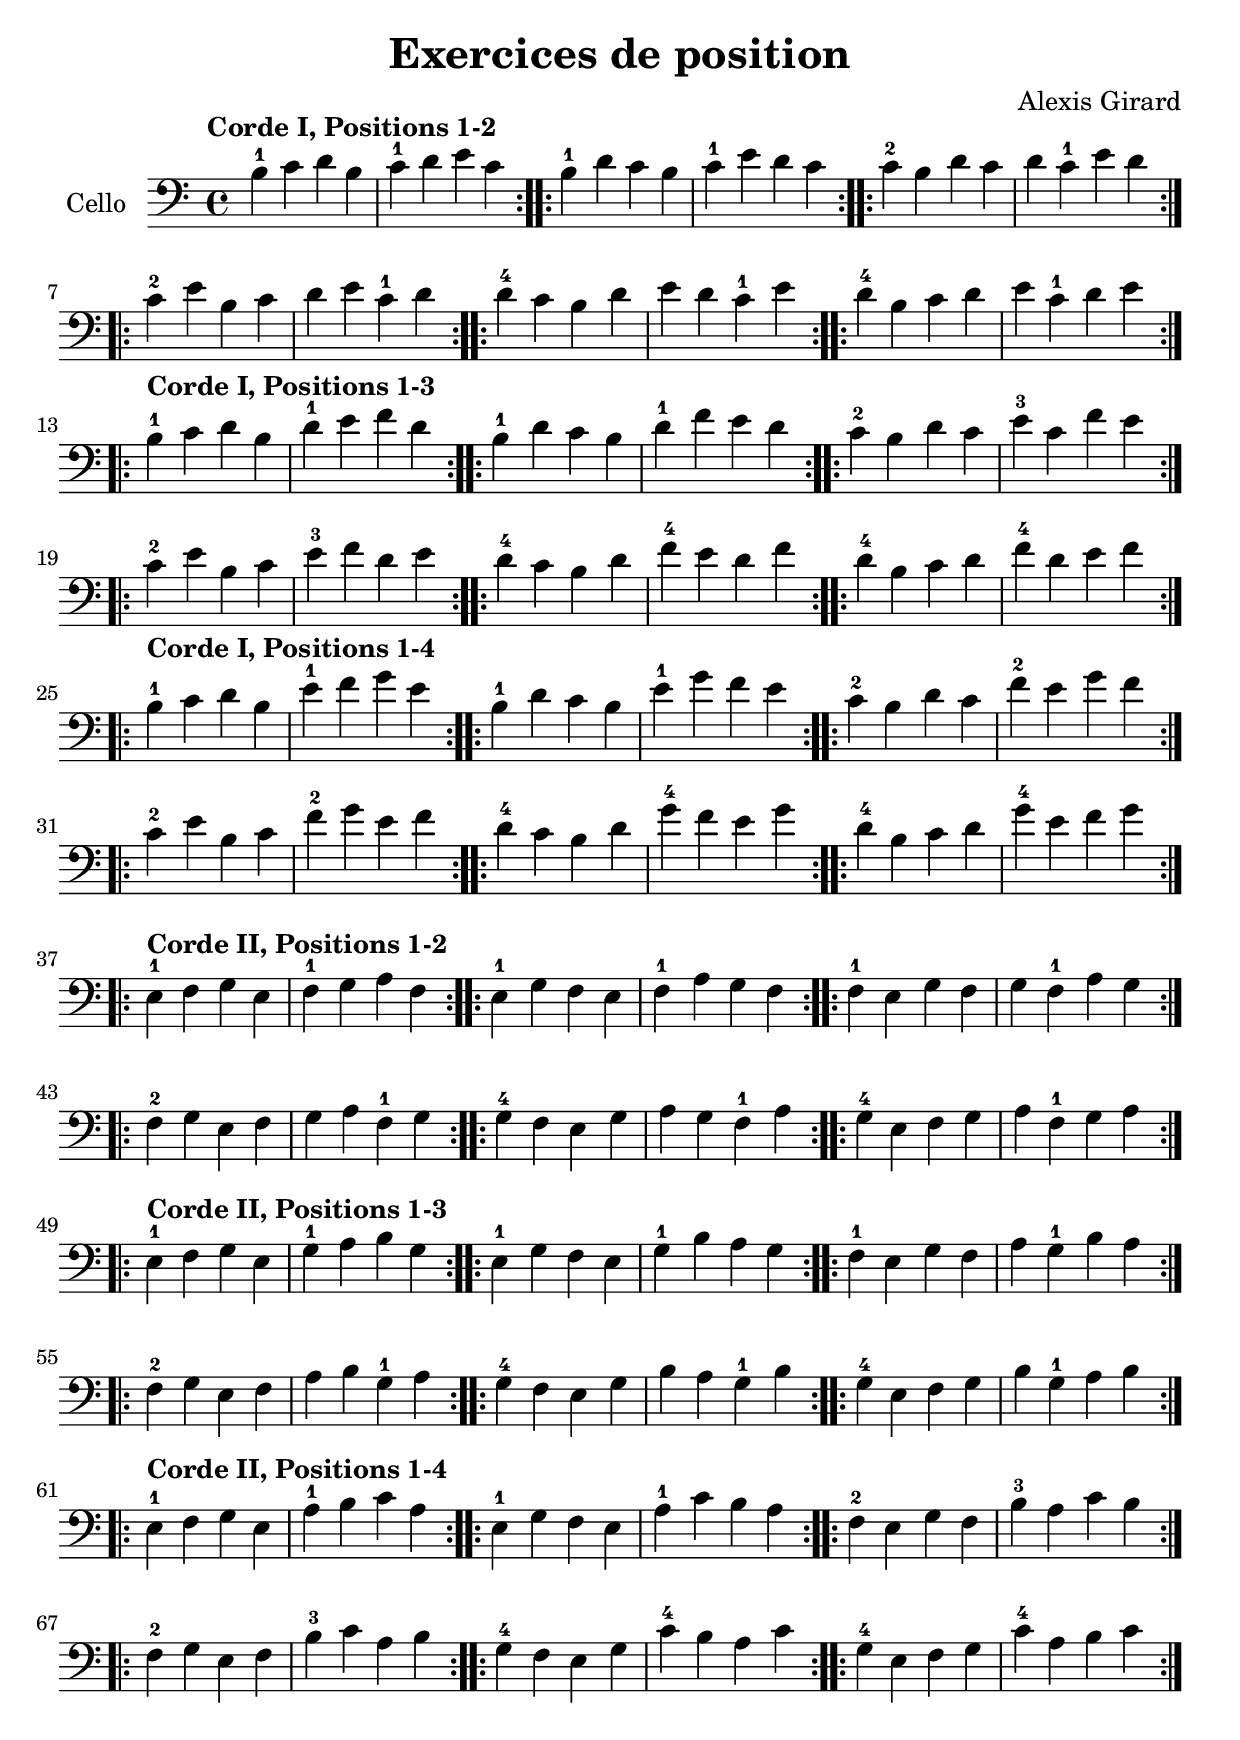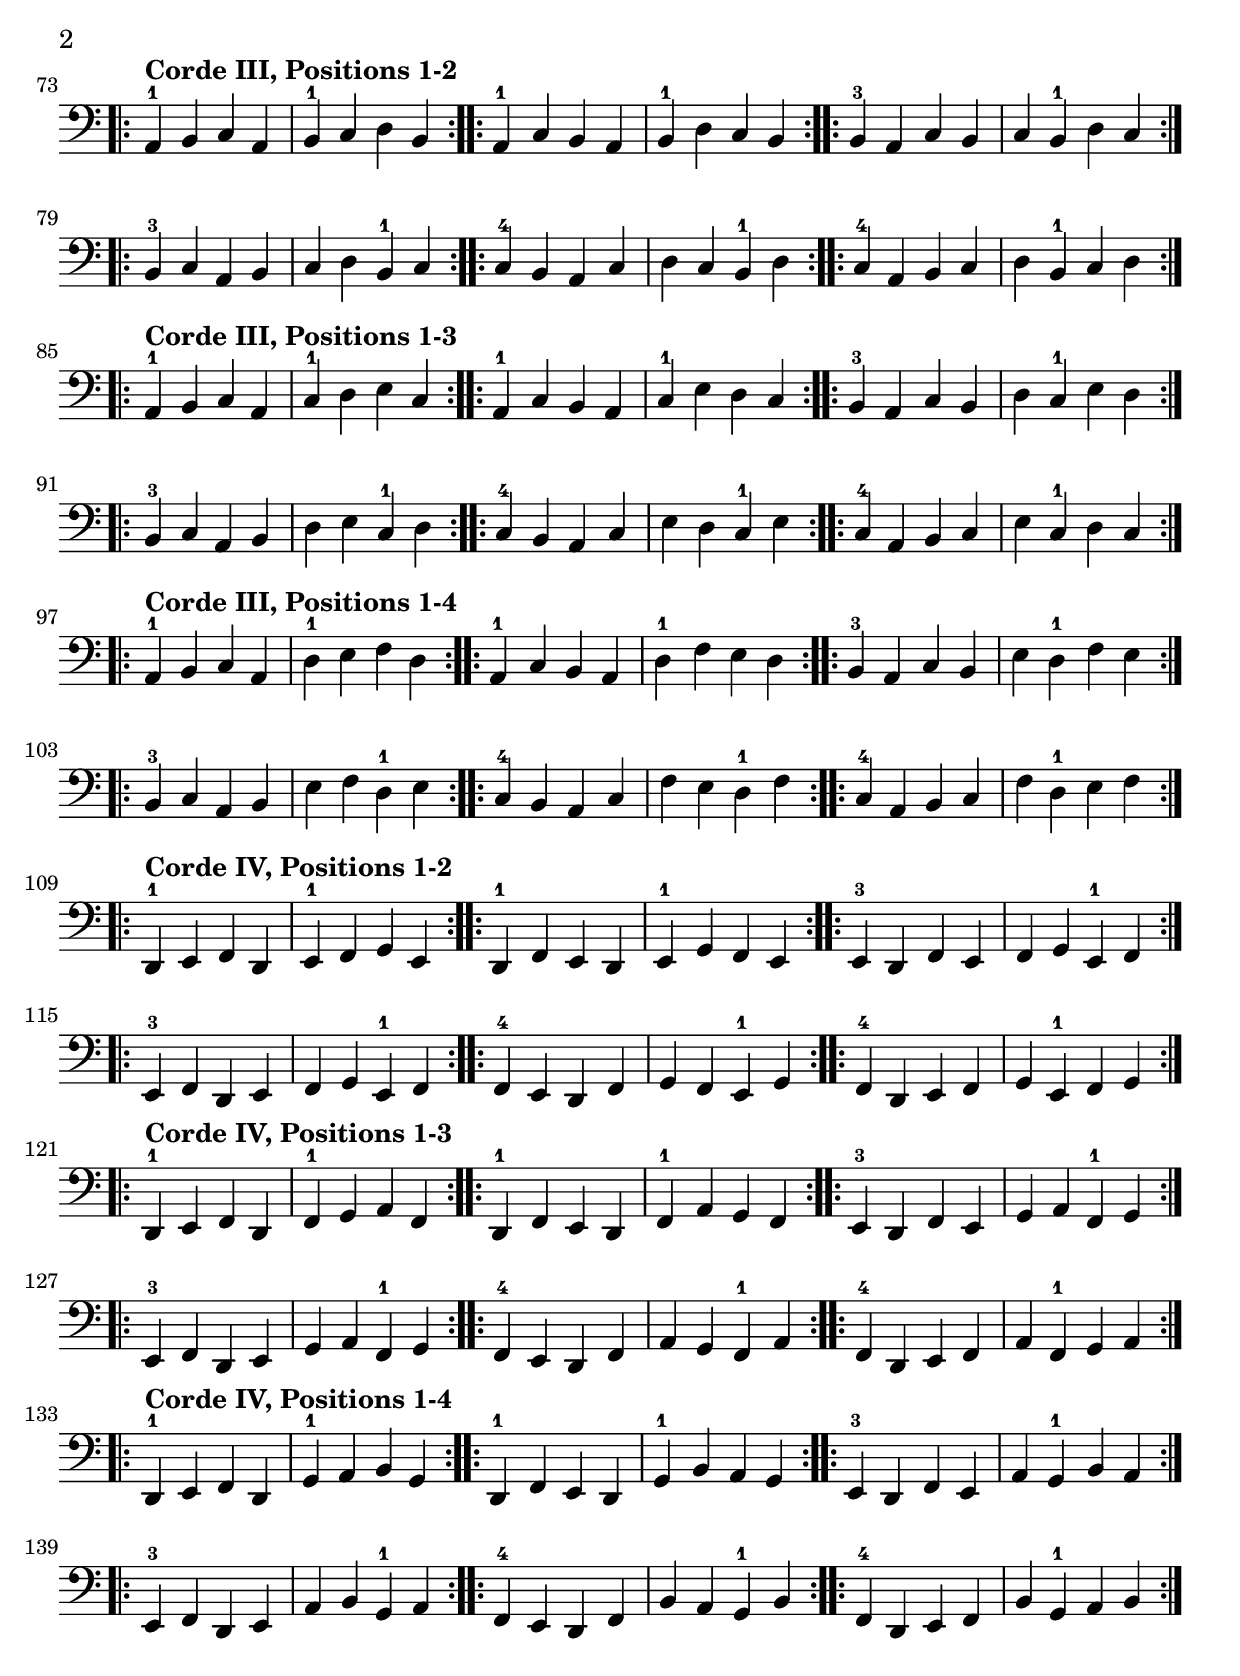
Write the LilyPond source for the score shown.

#(set-global-staff-size 23)

\version "2.18.2"
\header {
  title = "Exercices de position"
  composer = "Alexis Girard"
}

\language "italiano"

\score {
  \new Staff
   \with {instrumentName = #"Cello "}
   {
   \override Hairpin.to-barline = ##f
   \time 4/4
   \key do \major
   \clef bass
   \tempo "Corde I, Positions 1-2"

   % Ligne 1

   \repeat volta 2 { si4-1 do'4 re'4 si4  | do'4-1 re'4   mi'4 do'4 }
   \repeat volta 2 { si4-1 re'4 do'4 si4  | do'4-1 mi'4   re'4 do'4 }
   \repeat volta 2 { do'4-2 si4 re'4 do'4 | re'4   do'4-1 mi'4 re'4 }

   % Ligne 2

   \repeat volta 2 { do'4-2 mi'4 si4  do'4 | re'4 mi'4   do'4-1 re'4 }
   \repeat volta 2 { re'4-4 do'4 si4  re'4 | mi'4 re'4   do'4-1 mi'4 }
   \repeat volta 2 { re'4-4 si4  do'4 re'4 | mi'4 do'4-1 re'4   mi'4 }

   \break

   \tempo "Corde I, Positions 1-3"

   % Ligne 1

   \repeat volta 2 { si4-1 do'4 re'4 si4  | re'4-1 mi'4 fa'4 re'4 }
   \repeat volta 2 { si4-1 re'4 do'4 si4  | re'4-1 fa'4 mi'4 re'4 }
   \repeat volta 2 { do'4-2 si4 re'4 do'4 | mi'4-3 do'4 fa'4 mi'4 }

   % Ligne 2

   \repeat volta 2 { do'4-2 mi'4 si4  do'4 | mi'4-3 fa'4 re'4 mi'4 }
   \repeat volta 2 { re'4-4 do'4 si4  re'4 | fa'4-4 mi'4 re'4 fa'4 }
   \repeat volta 2 { re'4-4 si4  do'4 re'4 | fa'4-4 re'4 mi'4 fa'4 }

   \break

   \tempo "Corde I, Positions 1-4"

   % Ligne 1

   \repeat volta 2 { si4-1  do'4 re'4 si4 | mi'4-1 fa'4 sol'4 mi'4 }
   \repeat volta 2 { si4-1  re'4 do'4 si4 | mi'4-1 sol'4 fa'4 mi'4 }
   \repeat volta 2 { do'4-2 si4 re'4 do'4 | fa'4-2 mi'4 sol'4 fa'4 }

   % Ligne 2

   \repeat volta 2 { do'4-2 mi'4 si4  do'4 | fa'4-2  sol'4 mi'4 fa'4  }
   \repeat volta 2 { re'4-4 do'4 si4  re'4 | sol'4-4 fa'4  mi'4 sol'4 }
   \repeat volta 2 { re'4-4 si4  do'4 re'4 | sol'4-4 mi'4  fa'4 sol'4 }

   \break

   \tempo "Corde II, Positions 1-2"

   % Ligne 1

   \repeat volta 2 { mi4-1 fa4 sol4 mi4 | fa4-1 sol4  la4  fa4  }
   \repeat volta 2 { mi4-1 sol4 fa4 mi4 | fa4-1 la4   sol4 fa4  }
   \repeat volta 2 { fa4-1 mi4 sol4 fa4 | sol4  fa4-1 la4  sol4 }

   % Ligne 2

   \repeat volta 2 { fa4-2  sol4 mi4 fa4 | sol4 la4   fa4-1 sol4 }
   \repeat volta 2 { sol4-4 fa4 mi4 sol4 | la4  sol4  fa4-1 la4  }
   \repeat volta 2 { sol4-4 mi4 fa4 sol4 | la4  fa4-1 sol4  la4  }

   \break

   \tempo "Corde II, Positions 1-3"

   % Ligne 1

   \repeat volta 2 { mi4-1 fa4 sol4 mi4 | sol4-1 la4 si4 sol4 }
   \repeat volta 2 { mi4-1 sol4 fa4 mi4 | sol4-1 si4 la4 sol4 }
   \repeat volta 2 { fa4-1 mi4 sol4 fa4 | la4 sol4-1 si4 la4  }

   % Ligne 2

   \repeat volta 2 { fa4-2 sol4 mi4 fa4  | la4 si4 sol4-1 la4 }
   \repeat volta 2 { sol4-4 fa4 mi4 sol4 | si4 la4 sol4-1 si4 }
   \repeat volta 2 { sol4-4 mi4 fa4 sol4 | si4 sol4-1 la4 si4 }

   \tempo "Corde II, Positions 1-4"

   % Ligne 1

   \repeat volta 2 { mi4-1 fa4 sol4 mi4 | la4-1 si4 do'4 la4 }
   \repeat volta 2 { mi4-1 sol4 fa4 mi4 | la4-1 do'4 si4 la4 }
   \repeat volta 2 { fa4-2 mi4 sol4 fa4 | si4-3 la4 do'4 si4 }

   % Ligne 2

   \repeat volta 2 { fa4-2  sol4 mi4 fa4  | si4-3 do'4 la4 si4  }
   \repeat volta 2 { sol4-4 fa4  mi4 sol4 | do'4-4 si4 la4 do'4 }
   \repeat volta 2 { sol4-4 mi4  fa4 sol4 | do'4-4 la4 si4 do'4 }

   \break

   \tempo "Corde III, Positions 1-2"

   % Ligne 1

   \repeat volta 2 { la,4-1 si,4 do4 la,4 | si,4-1 do4 re4 si,4 }
   \repeat volta 2 { la,4-1 do4 si,4 la,4 | si,4-1 re4 do4 si,4 }
   \repeat volta 2 { si,4-3 la,4 do4 si,4 | do4 si,4-1 re4 do4  }

   % Ligne 2

   \repeat volta 2 { si,4-3 do4 la,4 si,4 | do4 re4 si,4-1 do4 }
   \repeat volta 2 { do4-4  si,4 la,4 do4 | re4 do4 si,4-1 re4 }
   \repeat volta 2 { do4-4  la,4 si,4 do4 | re4 si,4-1 do4 re4 }

   \break

   \tempo "Corde III, Positions 1-3"

   % Ligne 1

   \repeat volta 2 {la,4-1 si,4 do4 la,4 | do4-1 re4 mi4 do4 }
   \repeat volta 2 {la,4-1 do4 si,4 la,4 | do4-1 mi4 re4 do4 }
   \repeat volta 2 {si,4-3 la,4 do4 si,4 | re4 do4-1 mi4 re4 }

   % Ligne 2

   \repeat volta 2 { si,4-3 do4  la,4 si,4 | re4 mi4 do4-1 re4 }
   \repeat volta 2 { do4-4  si,4 la,4 do4  | mi4 re4 do4-1 mi4 }
   \repeat volta 2 { do4-4  la,4 si,4 do4  | mi4 do4-1 re4 do4 }

   \break

   \tempo "Corde III, Positions 1-4"

   % Ligne 1

   \repeat volta 2 { la,4-1 si,4 do4  la,4 | re4-1 mi4 fa4 re4 }
   \repeat volta 2 { la,4-1 do4  si,4 la,4 | re4-1 fa4 mi4 re4 }
   \repeat volta 2 { si,4-3 la,4 do4  si,4 | mi4 re4-1 fa4 mi4 }

   % Ligne 2

   \repeat volta 2 { si,4-3 do4  la,4 si,4 | mi4 fa4  re4-1 mi4 }
   \repeat volta 2 { do4-4  si,4 la,4 do4  | fa4 mi4  re4-1 fa4 }
   \repeat volta 2 { do4-4  la,4 si,4 do4  | fa4 re4-1 mi4  fa4 }

   \break

   \tempo "Corde IV, Positions 1-2"

   % Ligne 1

   \repeat volta 2 { re,4-1 mi,4 fa,4 re,4 | mi,4-1 fa,4 sol,4 mi,4 }
   \repeat volta 2 { re,4-1 fa,4 mi,4 re,4 | mi,4-1 sol,4 fa,4 mi,4 }
   \repeat volta 2 { mi,4-3 re,4 fa,4 mi,4 | fa,4 sol,4 mi,4-1 fa,4 }

   % Ligne 2

   \repeat volta 2 { mi,4-3 fa,4 re,4 mi,4 | fa,4 sol,4 mi,4-1 fa,4  }
   \repeat volta 2 { fa,4-4 mi,4 re,4 fa,4 | sol,4 fa,4 mi,4-1 sol,4 }
   \repeat volta 2 { fa,4-4 re,4 mi,4 fa,4 | sol,4 mi,4-1 fa,4 sol,4 }

   \break

   \tempo "Corde IV, Positions 1-3"

   % Ligne 1

   \repeat volta 2 { re,4-1 mi,4 fa,4 re,4 | fa,4-1 sol,4 la,4  fa,4   }
   \repeat volta 2 { re,4-1 fa,4 mi,4 re,4 | fa,4-1 la,4  sol,4 fa,4   }
   \repeat volta 2 { mi,4-3 re,4 fa,4 mi,4 | sol,4  la,4  fa,4-1 sol,4 }

   % Ligne 2

   \repeat volta 2 { mi,4-3 fa,4 re,4 mi,4 | sol,4 la,4   fa,4-1 sol,4 }
   \repeat volta 2 { fa,4-4 mi,4 re,4 fa,4 | la,4  sol,4  fa,4-1 la,4  }
   \repeat volta 2 { fa,4-4 re,4 mi,4 fa,4 | la,4  fa,4-1 sol,4  la,4  }

   \break

   \tempo "Corde IV, Positions 1-4"

   % Ligne 1

   \repeat volta 2 { re,4-1 mi,4 fa,4 re,4 | sol,4-1 la,4   si,4 sol,4 }
   \repeat volta 2 { re,4-1 fa,4 mi,4 re,4 | sol,4-1 si,4   la,4 sol,4 }
   \repeat volta 2 { mi,4-3 re,4 fa,4 mi,4 | la,4   sol,4-1 si,4 la,4  }

   % Ligne 2

   \repeat volta 2 { mi,4-3 fa,4 re,4 mi,4 | la,4 si,4 sol,4-1 la,4 }
   \repeat volta 2 { fa,4-4 mi,4 re,4 fa,4 | si,4 la,4 sol,4-1 si,4 }
   \repeat volta 2 { fa,4-4 re,4 mi,4 fa,4 | si,4 sol,4-1 la,4 si,4 }
 }
}
